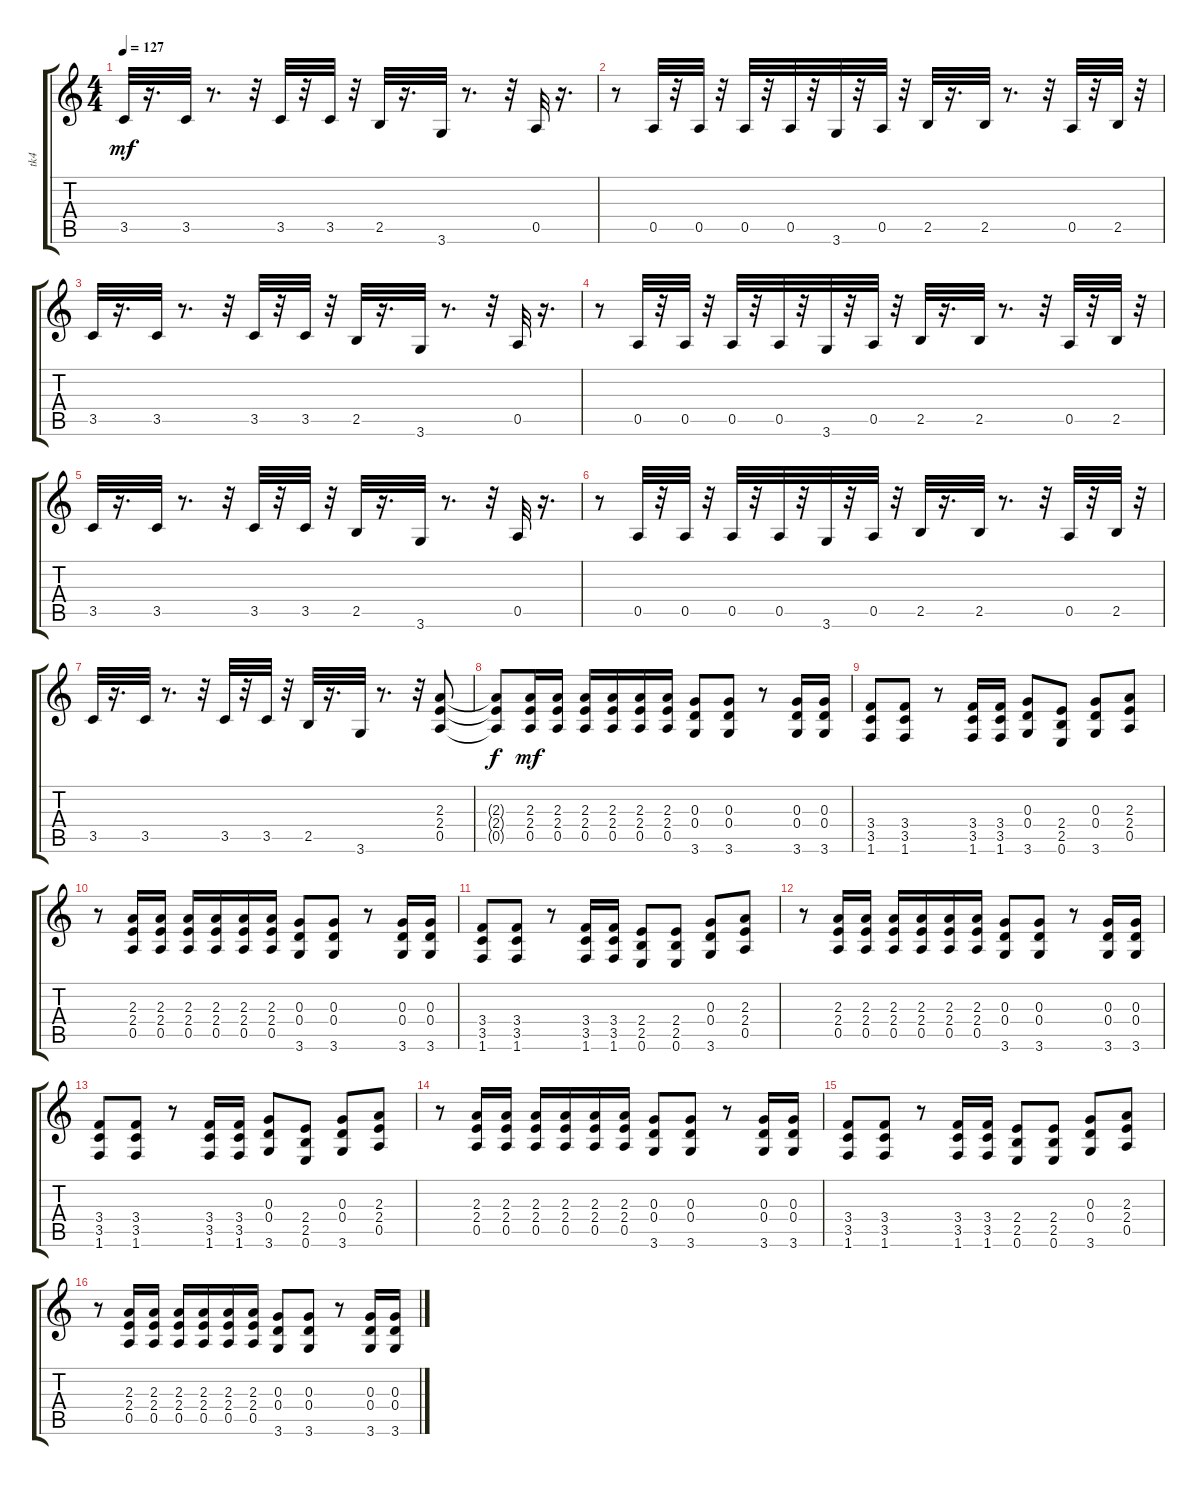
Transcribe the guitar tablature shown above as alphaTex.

\track ("tk4" "tk4") {instrument distortionguitar}
\staff {score tabs}
\tuning (E4 B3 G3 D3 A2 E2) {hide}
\ts (4 4)
\tempo 127
\clef g2
\ks c
3.5.32{dy mf} r.16{d} 3.5.32 r.8{d} r.32 3.5.32 r.32 3.5.32 r.32 2.5.32 r.16{d} 3.6.32 r.8{d} r.32 0.5.32 r.16{d} |
r.8 0.5.32 r.32 0.5.32 r.32 0.5.32 r.32 0.5.32 r.32 3.6.32 r.32 0.5.32 r.32 2.5.32 r.16{d} 2.5.32 r.8{d} r.32 0.5.32 r.32 2.5.32 r.32 |
3.5.32 r.16{d} 3.5.32 r.8{d} r.32 3.5.32 r.32 3.5.32 r.32 2.5.32 r.16{d} 3.6.32 r.8{d} r.32 0.5.32 r.16{d} |
r.8 0.5.32 r.32 0.5.32 r.32 0.5.32 r.32 0.5.32 r.32 3.6.32 r.32 0.5.32 r.32 2.5.32 r.16{d} 2.5.32 r.8{d} r.32 0.5.32 r.32 2.5.32 r.32 |
3.5.32 r.16{d} 3.5.32 r.8{d} r.32 3.5.32 r.32 3.5.32 r.32 2.5.32 r.16{d} 3.6.32 r.8{d} r.32 0.5.32 r.16{d} |
r.8 0.5.32 r.32 0.5.32 r.32 0.5.32 r.32 0.5.32 r.32 3.6.32 r.32 0.5.32 r.32 2.5.32 r.16{d} 2.5.32 r.8{d} r.32 0.5.32 r.32 2.5.32 r.32 |
3.5.32 r.16{d} 3.5.32 r.8{d} r.32 3.5.32 r.32 3.5.32 r.32 2.5.32 r.16{d} 3.6.32 r.8{d} r.32 (2.3 2.4 0.5).8 |
(2.3{t} 2.4{t} 0.5{t}).8{dy f} (2.3 2.4 0.5).16{dy mf} (2.3 2.4 0.5).16 (2.3 2.4 0.5).16 (2.3 2.4 0.5).16 (2.3 2.4 0.5).16 (2.3 2.4 0.5).16 (0.3 0.4 3.6).8 (0.3 0.4 3.6).8 r.8 (0.3 0.4 3.6).16 (0.3 0.4 3.6).16 |
(3.4 3.5 1.6).8 (3.4 3.5 1.6).8 r.8 (3.4 3.5 1.6).16 (3.4 3.5 1.6).16 (0.3 0.4 3.6).8 (2.4 2.5 0.6).8 (0.3 0.4 3.6).8 (2.3 2.4 0.5).8 |
r.8 (2.3 2.4 0.5).16 (2.3 2.4 0.5).16 (2.3 2.4 0.5).16 (2.3 2.4 0.5).16 (2.3 2.4 0.5).16 (2.3 2.4 0.5).16 (0.3 0.4 3.6).8 (0.3 0.4 3.6).8 r.8 (0.3 0.4 3.6).16 (0.3 0.4 3.6).16 |
(3.4 3.5 1.6).8 (3.4 3.5 1.6).8 r.8 (3.4 3.5 1.6).16 (3.4 3.5 1.6).16 (2.4 2.5 0.6).8 (2.4 2.5 0.6).8 (0.3 0.4 3.6).8 (2.3 2.4 0.5).8 |
r.8 (2.3 2.4 0.5).16 (2.3 2.4 0.5).16 (2.3 2.4 0.5).16 (2.3 2.4 0.5).16 (2.3 2.4 0.5).16 (2.3 2.4 0.5).16 (0.3 0.4 3.6).8 (0.3 0.4 3.6).8 r.8 (0.3 0.4 3.6).16 (0.3 0.4 3.6).16 |
(3.4 3.5 1.6).8 (3.4 3.5 1.6).8 r.8 (3.4 3.5 1.6).16 (3.4 3.5 1.6).16 (0.3 0.4 3.6).8 (2.4 2.5 0.6).8 (0.3 0.4 3.6).8 (2.3 2.4 0.5).8 |
r.8 (2.3 2.4 0.5).16 (2.3 2.4 0.5).16 (2.3 2.4 0.5).16 (2.3 2.4 0.5).16 (2.3 2.4 0.5).16 (2.3 2.4 0.5).16 (0.3 0.4 3.6).8 (0.3 0.4 3.6).8 r.8 (0.3 0.4 3.6).16 (0.3 0.4 3.6).16 |
(3.4 3.5 1.6).8 (3.4 3.5 1.6).8 r.8 (3.4 3.5 1.6).16 (3.4 3.5 1.6).16 (2.4 2.5 0.6).8 (2.4 2.5 0.6).8 (0.3 0.4 3.6).8 (2.3 2.4 0.5).8 |
r.8 (2.3 2.4 0.5).16 (2.3 2.4 0.5).16 (2.3 2.4 0.5).16 (2.3 2.4 0.5).16 (2.3 2.4 0.5).16 (2.3 2.4 0.5).16 (0.3 0.4 3.6).8 (0.3 0.4 3.6).8 r.8 (0.3 0.4 3.6).16 (0.3 0.4 3.6).16
